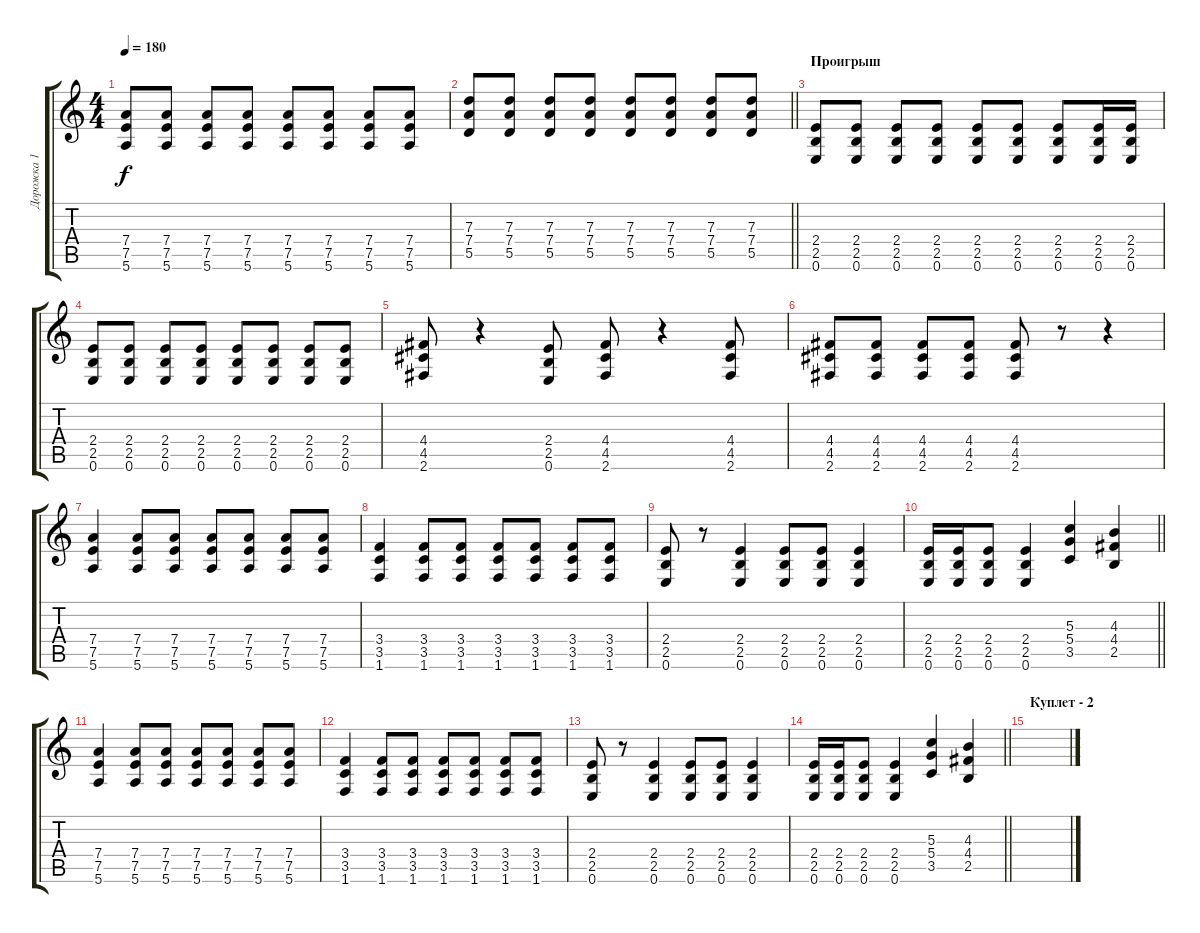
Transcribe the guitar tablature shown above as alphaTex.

\track ("Дорожка 1" "Дорожка 1") {instrument distortionguitar}
\staff {score tabs}
\tuning (E4 B3 G3 D3 A2 E2) {hide}
\ts (4 4)
\tempo 180
\clef g2
\ks c
(7.4 7.5 5.6).8{dy f} (7.4 7.5 5.6).8 (7.4 7.5 5.6).8 (7.4 7.5 5.6).8 (7.4 7.5 5.6).8 (7.4 7.5 5.6).8 (7.4 7.5 5.6).8 (7.4 7.5 5.6).8 |
\barLineRight lightlight
(7.3 7.4 5.5).8 (7.3 7.4 5.5).8 (7.3 7.4 5.5).8 (7.3 7.4 5.5).8 (7.3 7.4 5.5).8 (7.3 7.4 5.5).8 (7.3 7.4 5.5).8 (7.3 7.4 5.5).8 |
\section ("" "Проигрыш")
(2.4 2.5 0.6).8 (2.4 2.5 0.6).8 (2.4 2.5 0.6).8 (2.4 2.5 0.6).8 (2.4 2.5 0.6).8 (2.4 2.5 0.6).8 (2.4 2.5 0.6).8 (2.4 2.5 0.6).16 (2.4 2.5 0.6).16 |
(2.4 2.5 0.6).8 (2.4 2.5 0.6).8 (2.4 2.5 0.6).8 (2.4 2.5 0.6).8 (2.4 2.5 0.6).8 (2.4 2.5 0.6).8 (2.4 2.5 0.6).8 (2.4 2.5 0.6).8 |
(4.4 4.5 2.6).8 r.4 (2.4 2.5 0.6).8 (4.4 4.5 2.6).8 r.4 (4.4 4.5 2.6).8 |
(4.4 4.5 2.6).8 (4.4 4.5 2.6).8 (4.4 4.5 2.6).8 (4.4 4.5 2.6).8 (4.4 4.5 2.6).8 r.8 r.4 |
(7.4 7.5 5.6).4 (7.4 7.5 5.6).8 (7.4 7.5 5.6).8 (7.4 7.5 5.6).8 (7.4 7.5 5.6).8 (7.4 7.5 5.6).8 (7.4 7.5 5.6).8 |
(3.4 3.5 1.6).4 (3.4 3.5 1.6).8 (3.4 3.5 1.6).8 (3.4 3.5 1.6).8 (3.4 3.5 1.6).8 (3.4 3.5 1.6).8 (3.4 3.5 1.6).8 |
(2.4 2.5 0.6).8 r.8 (2.4 2.5 0.6).4 (2.4 2.5 0.6).8 (2.4 2.5 0.6).8 (2.4 2.5 0.6).4 |
\barLineRight lightlight
(2.4 2.5 0.6).16 (2.4 2.5 0.6).16 (2.4 2.5 0.6).8 (2.4 2.5 0.6).4 (5.3 5.4 3.5).4 (4.3 4.4 2.5).4 |
(7.4 7.5 5.6).4 (7.4 7.5 5.6).8 (7.4 7.5 5.6).8 (7.4 7.5 5.6).8 (7.4 7.5 5.6).8 (7.4 7.5 5.6).8 (7.4 7.5 5.6).8 |
(3.4 3.5 1.6).4 (3.4 3.5 1.6).8 (3.4 3.5 1.6).8 (3.4 3.5 1.6).8 (3.4 3.5 1.6).8 (3.4 3.5 1.6).8 (3.4 3.5 1.6).8 |
(2.4 2.5 0.6).8 r.8 (2.4 2.5 0.6).4 (2.4 2.5 0.6).8 (2.4 2.5 0.6).8 (2.4 2.5 0.6).4 |
\barLineRight lightlight
(2.4 2.5 0.6).16 (2.4 2.5 0.6).16 (2.4 2.5 0.6).8 (2.4 2.5 0.6).4 (5.3 5.4 3.5).4 (4.3 4.4 2.5).4 |
\section ("" "Куплет - 2")
